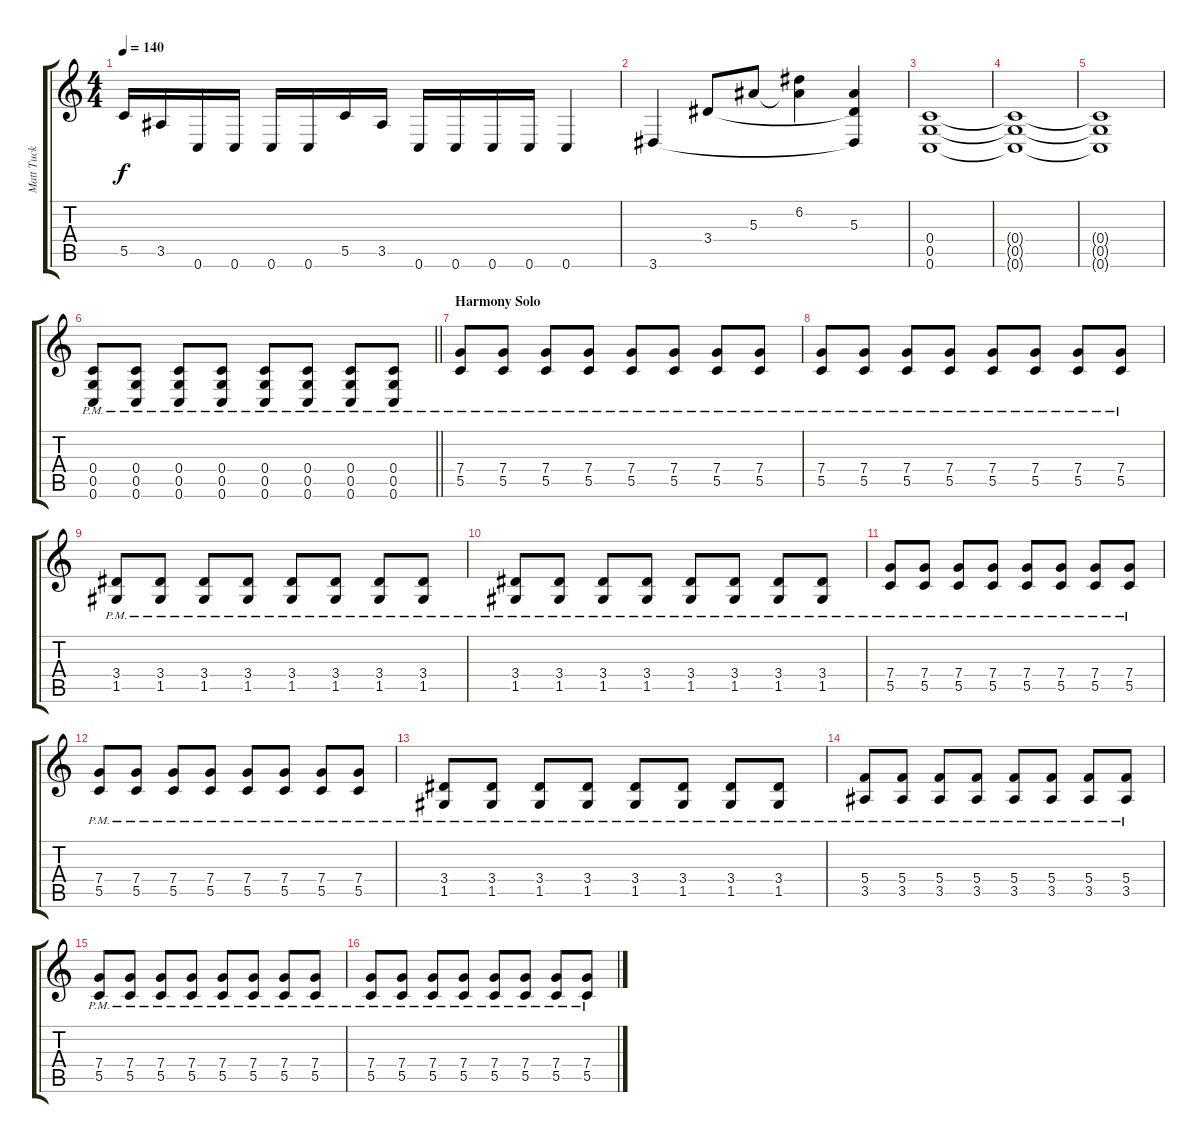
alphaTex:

\track ("Matt Tuck Guitar" "Matt Tuck ") {instrument distortionguitar}
\staff {score tabs}
\tuning (D4 A3 F3 C3 G2 C2) {hide}
\ts (4 4)
\tempo 140
\clef g2
\ks c
5.5.16{dy f} 3.5.16 0.6.16 0.6.16 0.6.16 0.6.16 5.5.16 3.5.16 0.6.16 0.6.16 0.6.16 0.6.16 0.6.4 |
3.6.4 3.4.8 5.3.8 (6.2 5.3{t}).4 (5.3 3.4{t} 3.6{t}).4 |
(0.4 0.5 0.6).1 |
(0.4{t} 0.5{t} 0.6{t}).1 |
(0.4{t} 0.5{t} 0.6{t}).1 |
\barLineRight lightlight
(0.4{pm} 0.5{pm} 0.6{pm}).8 (0.4{pm} 0.5{pm} 0.6{pm}).8 (0.4{pm} 0.5{pm} 0.6{pm}).8 (0.4{pm} 0.5{pm} 0.6{pm}).8 (0.4{pm} 0.5{pm} 0.6{pm}).8 (0.4{pm} 0.5{pm} 0.6{pm}).8 (0.4{pm} 0.5{pm} 0.6{pm}).8 (0.4{pm} 0.5{pm} 0.6).8 |
\section ("" "Harmony Solo")
(7.4{pm} 5.5{pm}).8 (7.4{pm} 5.5{pm}).8 (7.4{pm} 5.5{pm}).8 (7.4{pm} 5.5{pm}).8 (7.4{pm} 5.5{pm}).8 (7.4{pm} 5.5{pm}).8 (7.4{pm} 5.5{pm}).8 (7.4{pm} 5.5{pm}).8 |
(7.4{pm} 5.5{pm}).8 (7.4{pm} 5.5{pm}).8 (7.4{pm} 5.5{pm}).8 (7.4{pm} 5.5{pm}).8 (7.4{pm} 5.5{pm}).8 (7.4{pm} 5.5{pm}).8 (7.4{pm} 5.5{pm}).8 (7.4{pm} 5.5{pm}).8 |
(3.4{pm} 1.5{pm}).8 (3.4{pm} 1.5{pm}).8 (3.4{pm} 1.5{pm}).8 (3.4{pm} 1.5{pm}).8 (3.4{pm} 1.5{pm}).8 (3.4{pm} 1.5{pm}).8 (3.4{pm} 1.5{pm}).8 (3.4{pm} 1.5{pm}).8 |
(3.4{pm} 1.5{pm}).8 (3.4{pm} 1.5{pm}).8 (3.4{pm} 1.5{pm}).8 (3.4{pm} 1.5{pm}).8 (3.4{pm} 1.5{pm}).8 (3.4{pm} 1.5{pm}).8 (3.4{pm} 1.5{pm}).8 (3.4{pm} 1.5{pm}).8 |
(7.4{pm} 5.5{pm}).8 (7.4{pm} 5.5{pm}).8 (7.4{pm} 5.5{pm}).8 (7.4{pm} 5.5{pm}).8 (7.4{pm} 5.5{pm}).8 (7.4{pm} 5.5{pm}).8 (7.4{pm} 5.5{pm}).8 (7.4{pm} 5.5{pm}).8 |
(7.4{pm} 5.5{pm}).8 (7.4{pm} 5.5{pm}).8 (7.4{pm} 5.5{pm}).8 (7.4{pm} 5.5{pm}).8 (7.4{pm} 5.5{pm}).8 (7.4{pm} 5.5{pm}).8 (7.4{pm} 5.5{pm}).8 (7.4{pm} 5.5{pm}).8 |
(3.4{pm} 1.5{pm}).8 (3.4{pm} 1.5{pm}).8 (3.4{pm} 1.5{pm}).8 (3.4{pm} 1.5{pm}).8 (3.4{pm} 1.5{pm}).8 (3.4{pm} 1.5{pm}).8 (3.4{pm} 1.5{pm}).8 (3.4{pm} 1.5{pm}).8 |
(5.4{pm} 3.5{pm}).8 (5.4{pm} 3.5{pm}).8 (5.4{pm} 3.5{pm}).8 (5.4{pm} 3.5{pm}).8 (5.4{pm} 3.5{pm}).8 (5.4{pm} 3.5{pm}).8 (5.4{pm} 3.5{pm}).8 (5.4{pm} 3.5{pm}).8 |
(7.4{pm} 5.5{pm}).8 (7.4{pm} 5.5{pm}).8 (7.4{pm} 5.5{pm}).8 (7.4{pm} 5.5{pm}).8 (7.4{pm} 5.5{pm}).8 (7.4{pm} 5.5{pm}).8 (7.4{pm} 5.5{pm}).8 (7.4{pm} 5.5{pm}).8 |
(7.4{pm} 5.5{pm}).8 (7.4{pm} 5.5{pm}).8 (7.4{pm} 5.5{pm}).8 (7.4{pm} 5.5{pm}).8 (7.4{pm} 5.5{pm}).8 (7.4{pm} 5.5{pm}).8 (7.4{pm} 5.5{pm}).8 (7.4{pm} 5.5{pm}).8
